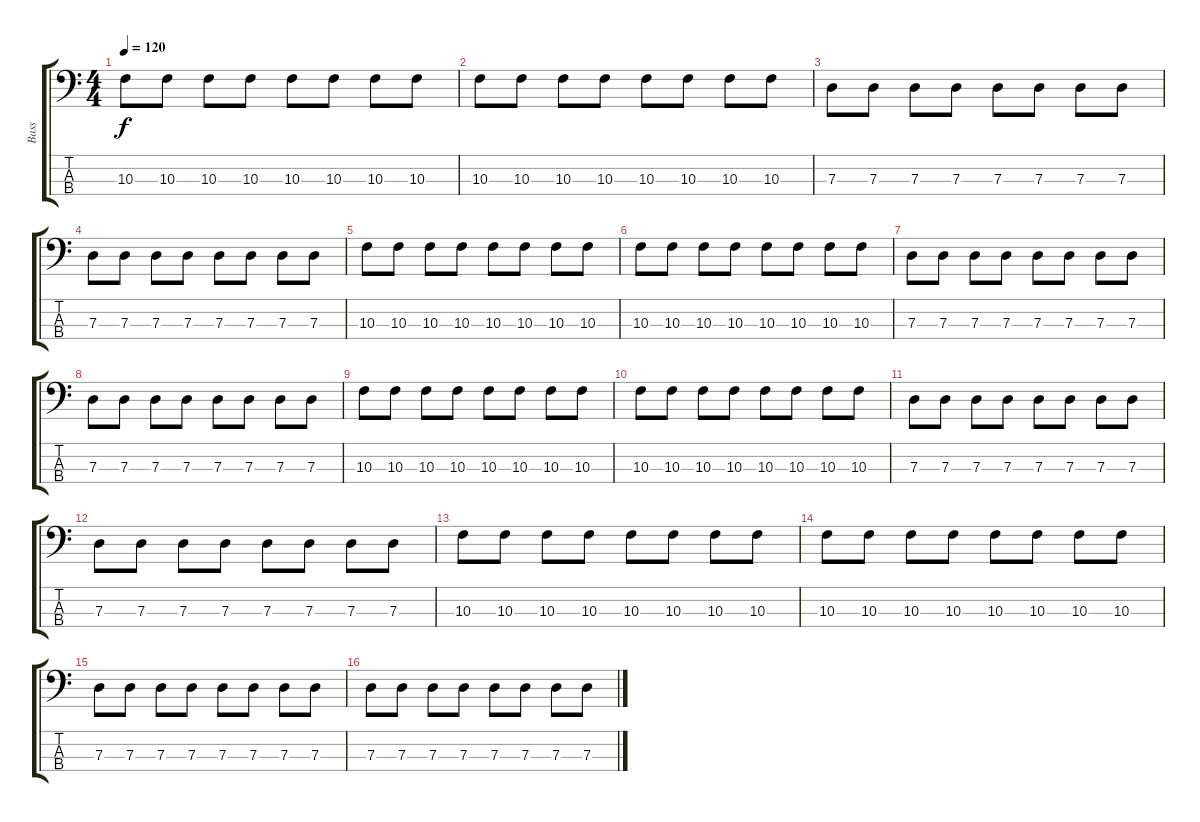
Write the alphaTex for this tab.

\track ("Bass" "Bass") {instrument electricbassfinger}
\staff {score tabs}
\tuning (F2 C2 G1 D1) {hide}
\ts (4 4)
\tempo 120
\clef f4
\ks c
10.3.8{dy f} 10.3.8 10.3.8 10.3.8 10.3.8 10.3.8 10.3.8 10.3.8 |
10.3.8 10.3.8 10.3.8 10.3.8 10.3.8 10.3.8 10.3.8 10.3.8 |
7.3.8 7.3.8 7.3.8 7.3.8 7.3.8 7.3.8 7.3.8 7.3.8 |
7.3.8 7.3.8 7.3.8 7.3.8 7.3.8 7.3.8 7.3.8 7.3.8 |
10.3.8 10.3.8 10.3.8 10.3.8 10.3.8 10.3.8 10.3.8 10.3.8 |
10.3.8 10.3.8 10.3.8 10.3.8 10.3.8 10.3.8 10.3.8 10.3.8 |
7.3.8 7.3.8 7.3.8 7.3.8 7.3.8 7.3.8 7.3.8 7.3.8 |
7.3.8 7.3.8 7.3.8 7.3.8 7.3.8 7.3.8 7.3.8 7.3.8 |
10.3.8 10.3.8 10.3.8 10.3.8 10.3.8 10.3.8 10.3.8 10.3.8 |
10.3.8 10.3.8 10.3.8 10.3.8 10.3.8 10.3.8 10.3.8 10.3.8 |
7.3.8 7.3.8 7.3.8 7.3.8 7.3.8 7.3.8 7.3.8 7.3.8 |
7.3.8 7.3.8 7.3.8 7.3.8 7.3.8 7.3.8 7.3.8 7.3.8 |
10.3.8 10.3.8 10.3.8 10.3.8 10.3.8 10.3.8 10.3.8 10.3.8 |
10.3.8 10.3.8 10.3.8 10.3.8 10.3.8 10.3.8 10.3.8 10.3.8 |
7.3.8 7.3.8 7.3.8 7.3.8 7.3.8 7.3.8 7.3.8 7.3.8 |
7.3.8 7.3.8 7.3.8 7.3.8 7.3.8 7.3.8 7.3.8 7.3.8
